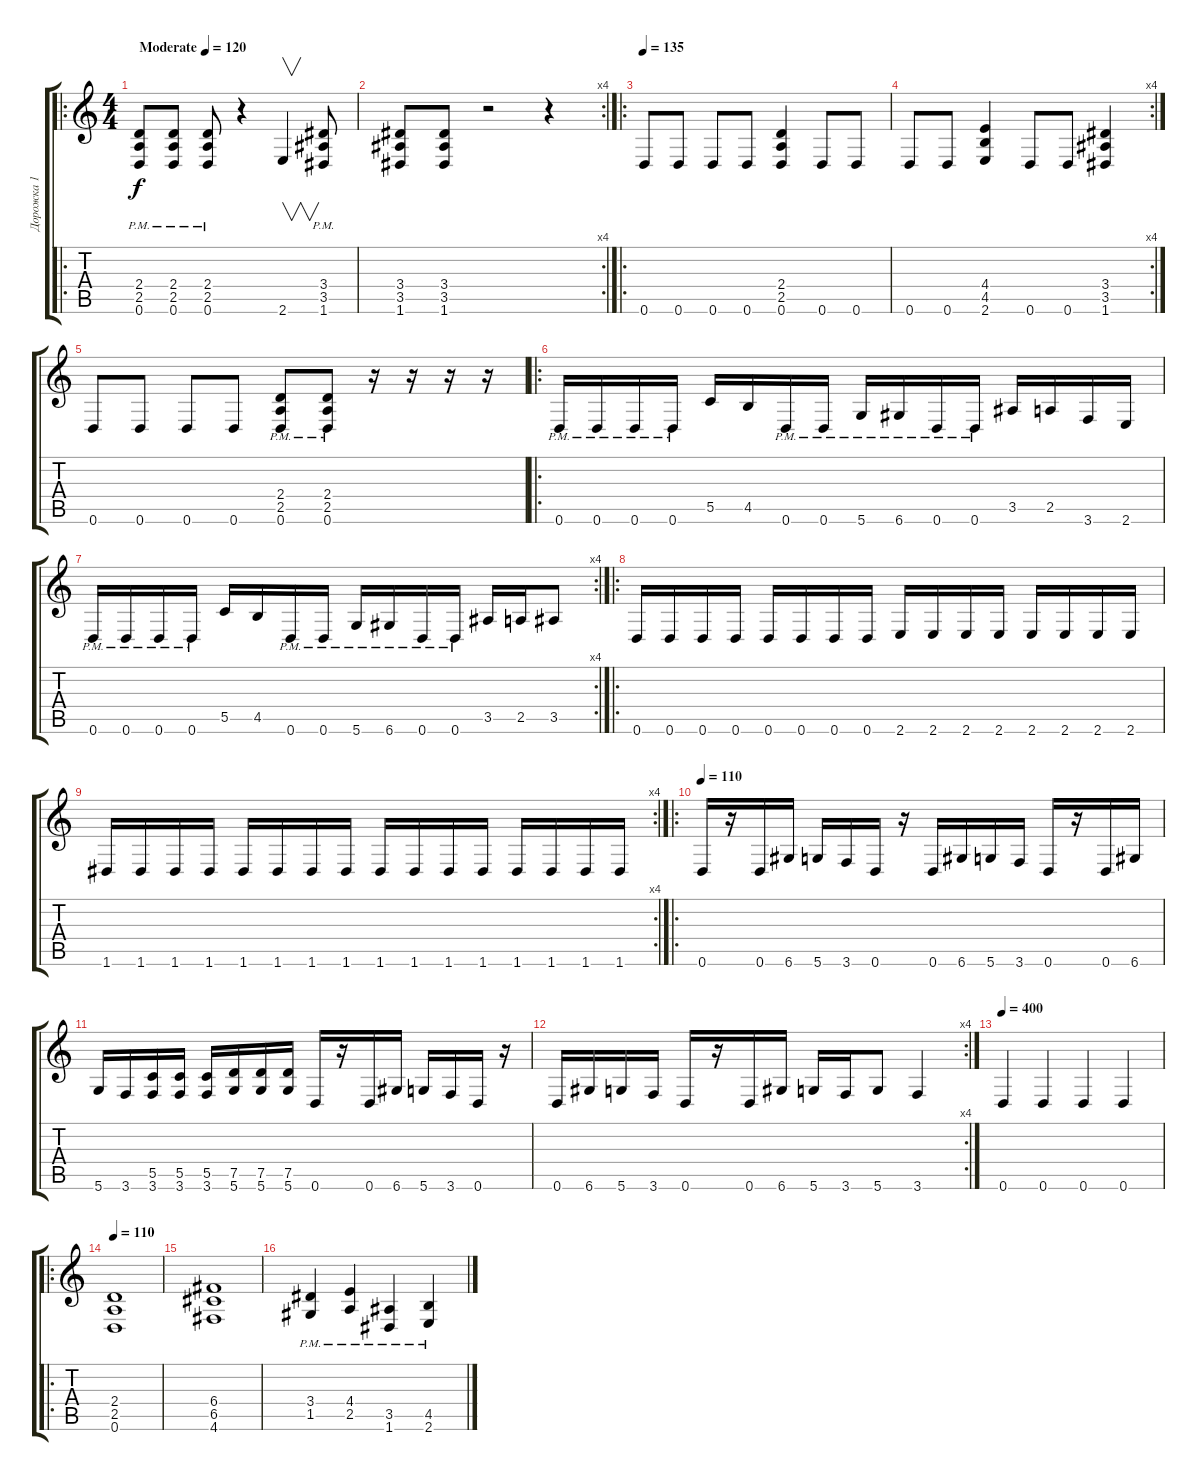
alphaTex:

\track ("Дорожка 1" "Дорожка 1") {instrument distortionguitar}
\staff {score tabs}
\tuning (D4 A3 F3 C3 G2 D2) {hide}
\ro
\ts (4 4)
\tempo (120 "Moderate")
\tempo 140
\tempo (120 "Moderate")
\clef g2
\ks c
(2.4{pm} 2.5{pm} 0.6{pm}).8{dy f instrument distortionguitar} (2.4{pm} 2.5{pm} 0.6{pm}).8 (2.4{pm} 2.5{pm} 0.6{pm}).8 r.4 2.6.4{v} (3.4{pm} 3.5{pm} 1.6{pm}).8 |
\rc 4
(3.4 3.5 1.6).8 (3.4 3.5 1.6).8 r.2 r.4 |
\ro
\tempo 135
0.6.8 0.6.8 0.6.8 0.6.8 (2.4 2.5 0.6).4 0.6.8 0.6.8 |
\rc 4
0.6.8 0.6.8 (4.4 4.5 2.6).4 0.6.8 0.6.8 (3.4 3.5 1.6).4 |
0.6.8 0.6.8 0.6.8 0.6.8 (2.4{pm} 2.5{pm} 0.6{pm}).8 (2.4{pm} 2.5{pm} 0.6{pm}).8 r.16 r.16 r.16 r.16 |
\ro
0.6{pm}.16 0.6{pm}.16 0.6{pm}.16 0.6{pm}.16 5.5.16 4.5.16 0.6{pm}.16 0.6{pm}.16 5.6{pm}.16 6.6{pm}.16 0.6{pm}.16 0.6{pm}.16 3.5.16 2.5.16 3.6.16 2.6.16 |
\rc 4
0.6{pm}.16 0.6{pm}.16 0.6{pm}.16 0.6{pm}.16 5.5.16 4.5.16 0.6{pm}.16 0.6{pm}.16 5.6{pm}.16 6.6{pm}.16 0.6{pm}.16 0.6{pm}.16 3.5.16 2.5.16 3.5.8 |
\ro
0.6.16 0.6.16 0.6.16 0.6.16 0.6.16 0.6.16 0.6.16 0.6.16 2.6.16 2.6.16 2.6.16 2.6.16 2.6.16 2.6.16 2.6.16 2.6.16 |
\rc 4
1.6.16 1.6.16 1.6.16 1.6.16 1.6.16 1.6.16 1.6.16 1.6.16 1.6.16 1.6.16 1.6.16 1.6.16 1.6.16 1.6.16 1.6.16 1.6.16 |
\ro
\tempo 110
0.6.16 r.16 0.6.16 6.6.16 5.6.16 3.6.16 0.6.16 r.16 0.6.16 6.6.16 5.6.16 3.6.16 0.6.16 r.16 0.6.16 6.6.16 |
5.6.16 3.6.16 (5.5 3.6).16 (5.5 3.6).16 (5.5 3.6).16 (7.5 5.6).16 (7.5 5.6).16 (7.5 5.6).16 0.6.16 r.16 0.6.16 6.6.16 5.6.16 3.6.16 0.6.16 r.16 |
\rc 4
0.6.16 6.6.16 5.6.16 3.6.16 0.6.16 r.16 0.6.16 6.6.16 5.6.16 3.6.16 5.6.8 3.6.4 |
\tempo 400
0.6.4 0.6.4 0.6.4 0.6.4 |
\ro
\tempo 110
(2.4 2.5 0.6).1 |
(6.4 6.5 4.6).1 |
(3.4{pm} 1.5{pm}).4 (4.4{pm} 2.5{pm}).4 (3.5{pm} 1.6{pm}).4 (4.5{pm} 2.6{pm}).4
